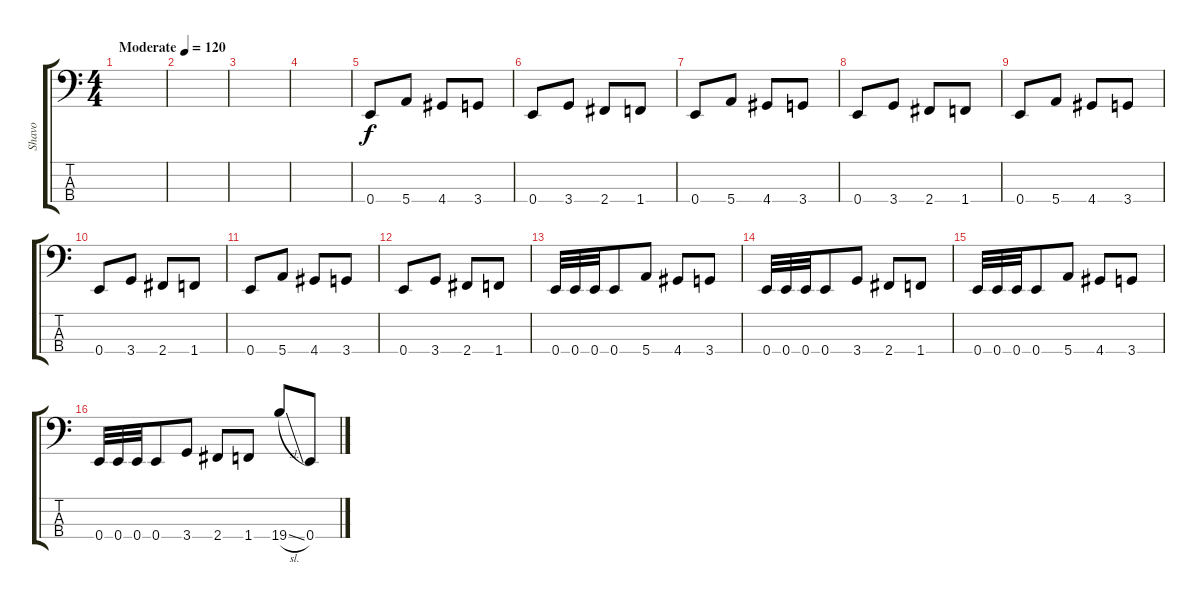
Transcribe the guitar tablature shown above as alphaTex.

\track ("Shavo" "Shavo") {instrument electricbasspick}
\staff {score tabs}
\tuning (G2 D2 A1 E1) {hide}
\ts (4 4)
\tempo (120 "Moderate")
\clef f4
\ks c
|
|
|
|
0.4.8 5.4.8 4.4.8 3.4.8 |
0.4.8 3.4.8 2.4.8 1.4.8 |
0.4.8 5.4.8 4.4.8 3.4.8 |
0.4.8 3.4.8 2.4.8 1.4.8 |
0.4.8 5.4.8 4.4.8 3.4.8 |
0.4.8 3.4.8 2.4.8 1.4.8 |
0.4.8 5.4.8 4.4.8 3.4.8 |
0.4.8 3.4.8 2.4.8 1.4.8 |
0.4.32 0.4.32 0.4.32 0.4.8 5.4.8 4.4.8 3.4.8 |
0.4.32 0.4.32 0.4.32 0.4.8 3.4.8 2.4.8 1.4.8 |
0.4.32 0.4.32 0.4.32 0.4.8 5.4.8 4.4.8 3.4.8 |
0.4.32 0.4.32 0.4.32 0.4.8 3.4.8 2.4.8 1.4.8 19.4{sl}.8 0.4.8
